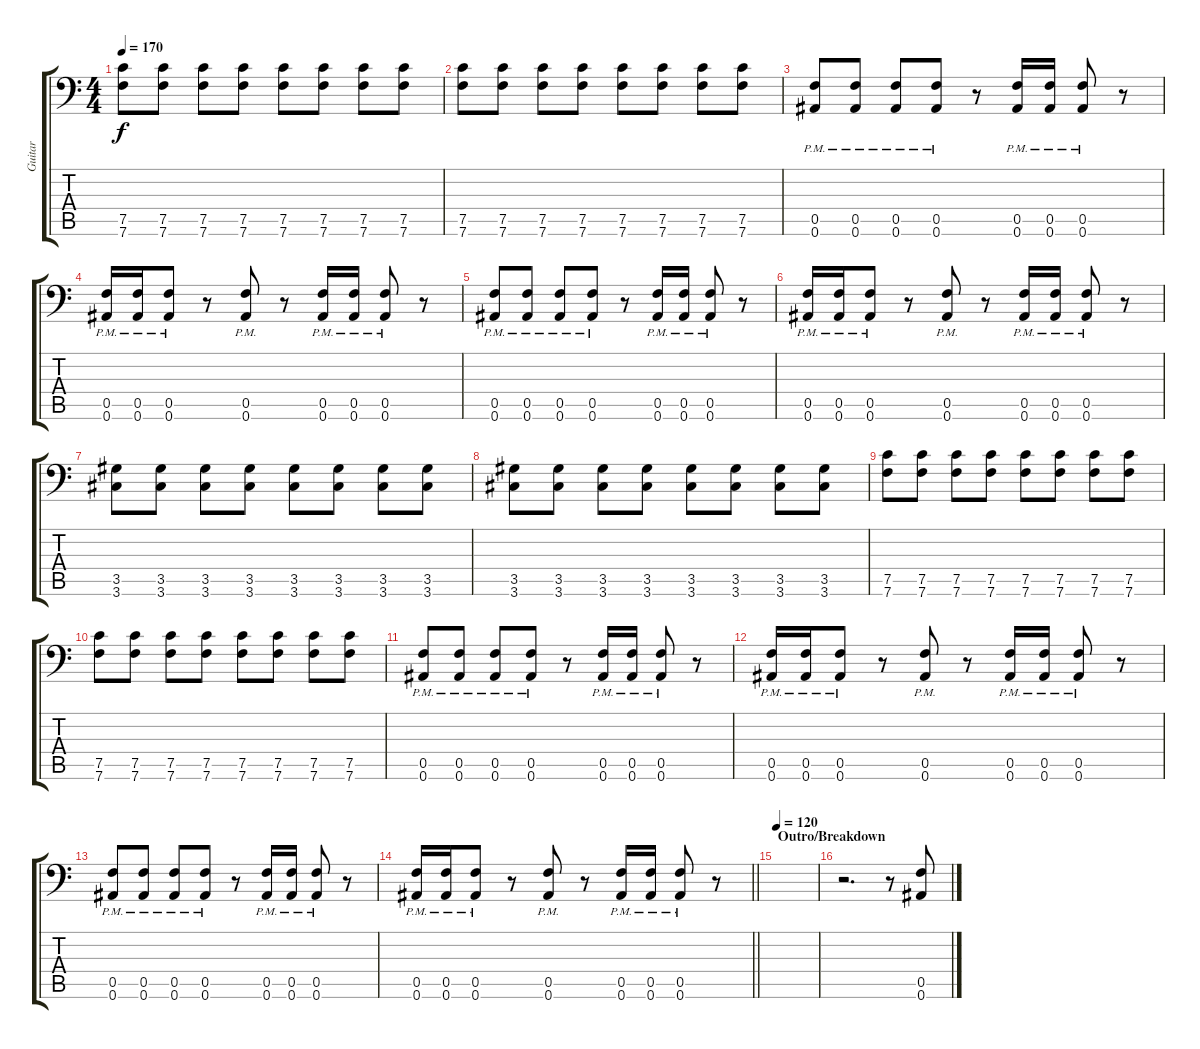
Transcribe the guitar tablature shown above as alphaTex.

\track ("Guitar" "Guitar") {instrument distortionguitar}
\staff {score tabs}
\tuning (C4 G3 Eb3 Bb2 F2 Bb1) {hide}
\ts (4 4)
\tempo 170
\clef f4
\ks c
(7.5 7.6).8{dy f} (7.5 7.6).8 (7.5 7.6).8 (7.5 7.6).8 (7.5 7.6).8 (7.5 7.6).8 (7.5 7.6).8 (7.5 7.6).8 |
(7.5 7.6).8 (7.5 7.6).8 (7.5 7.6).8 (7.5 7.6).8 (7.5 7.6).8 (7.5 7.6).8 (7.5 7.6).8 (7.5 7.6).8 |
(0.5{pm} 0.6{pm}).8 (0.5{pm} 0.6{pm}).8 (0.5{pm} 0.6{pm}).8 (0.5{pm} 0.6{pm}).8 r.8 (0.5{pm} 0.6{pm}).16 (0.5{pm} 0.6{pm}).16 (0.5{pm} 0.6{pm}).8 r.8 |
(0.5{pm} 0.6{pm}).16 (0.5{pm} 0.6{pm}).16 (0.5{pm} 0.6{pm}).8 r.8 (0.5{pm} 0.6{pm}).8 r.8 (0.5{pm} 0.6{pm}).16 (0.5{pm} 0.6{pm}).16 (0.5{pm} 0.6{pm}).8 r.8 |
(0.5{pm} 0.6{pm}).8 (0.5{pm} 0.6{pm}).8 (0.5{pm} 0.6{pm}).8 (0.5{pm} 0.6{pm}).8 r.8 (0.5{pm} 0.6{pm}).16 (0.5{pm} 0.6{pm}).16 (0.5{pm} 0.6{pm}).8 r.8 |
(0.5{pm} 0.6{pm}).16 (0.5{pm} 0.6{pm}).16 (0.5{pm} 0.6{pm}).8 r.8 (0.5{pm} 0.6{pm}).8 r.8 (0.5{pm} 0.6{pm}).16 (0.5{pm} 0.6{pm}).16 (0.5{pm} 0.6{pm}).8 r.8 |
(3.5 3.6).8{volume 15 balance 0 instrument distortionguitar} (3.5 3.6).8 (3.5 3.6).8 (3.5 3.6).8 (3.5 3.6).8 (3.5 3.6).8 (3.5 3.6).8 (3.5 3.6).8 |
(3.5 3.6).8 (3.5 3.6).8 (3.5 3.6).8 (3.5 3.6).8 (3.5 3.6).8 (3.5 3.6).8 (3.5 3.6).8 (3.5 3.6).8 |
(7.5 7.6).8 (7.5 7.6).8 (7.5 7.6).8 (7.5 7.6).8 (7.5 7.6).8 (7.5 7.6).8 (7.5 7.6).8 (7.5 7.6).8 |
(7.5 7.6).8 (7.5 7.6).8 (7.5 7.6).8 (7.5 7.6).8 (7.5 7.6).8 (7.5 7.6).8 (7.5 7.6).8 (7.5 7.6).8 |
(0.5{pm} 0.6{pm}).8 (0.5{pm} 0.6{pm}).8 (0.5{pm} 0.6{pm}).8 (0.5{pm} 0.6{pm}).8 r.8 (0.5{pm} 0.6{pm}).16 (0.5{pm} 0.6{pm}).16 (0.5{pm} 0.6{pm}).8 r.8 |
(0.5{pm} 0.6{pm}).16 (0.5{pm} 0.6{pm}).16 (0.5{pm} 0.6{pm}).8 r.8 (0.5{pm} 0.6{pm}).8 r.8 (0.5{pm} 0.6{pm}).16 (0.5{pm} 0.6{pm}).16 (0.5{pm} 0.6{pm}).8 r.8 |
(0.5{pm} 0.6{pm}).8 (0.5{pm} 0.6{pm}).8 (0.5{pm} 0.6{pm}).8 (0.5{pm} 0.6{pm}).8 r.8 (0.5{pm} 0.6{pm}).16 (0.5{pm} 0.6{pm}).16 (0.5{pm} 0.6{pm}).8 r.8 |
\barLineRight lightlight
(0.5{pm} 0.6{pm}).16 (0.5{pm} 0.6{pm}).16 (0.5{pm} 0.6{pm}).8 r.8 (0.5{pm} 0.6{pm}).8 r.8 (0.5{pm} 0.6{pm}).16 (0.5{pm} 0.6{pm}).16 (0.5{pm} 0.6{pm}).8 r.8 |
\section ("" "Outro/Breakdown")
\tempo 120
|
r.2{d} r.8 (0.5 0.6).8
